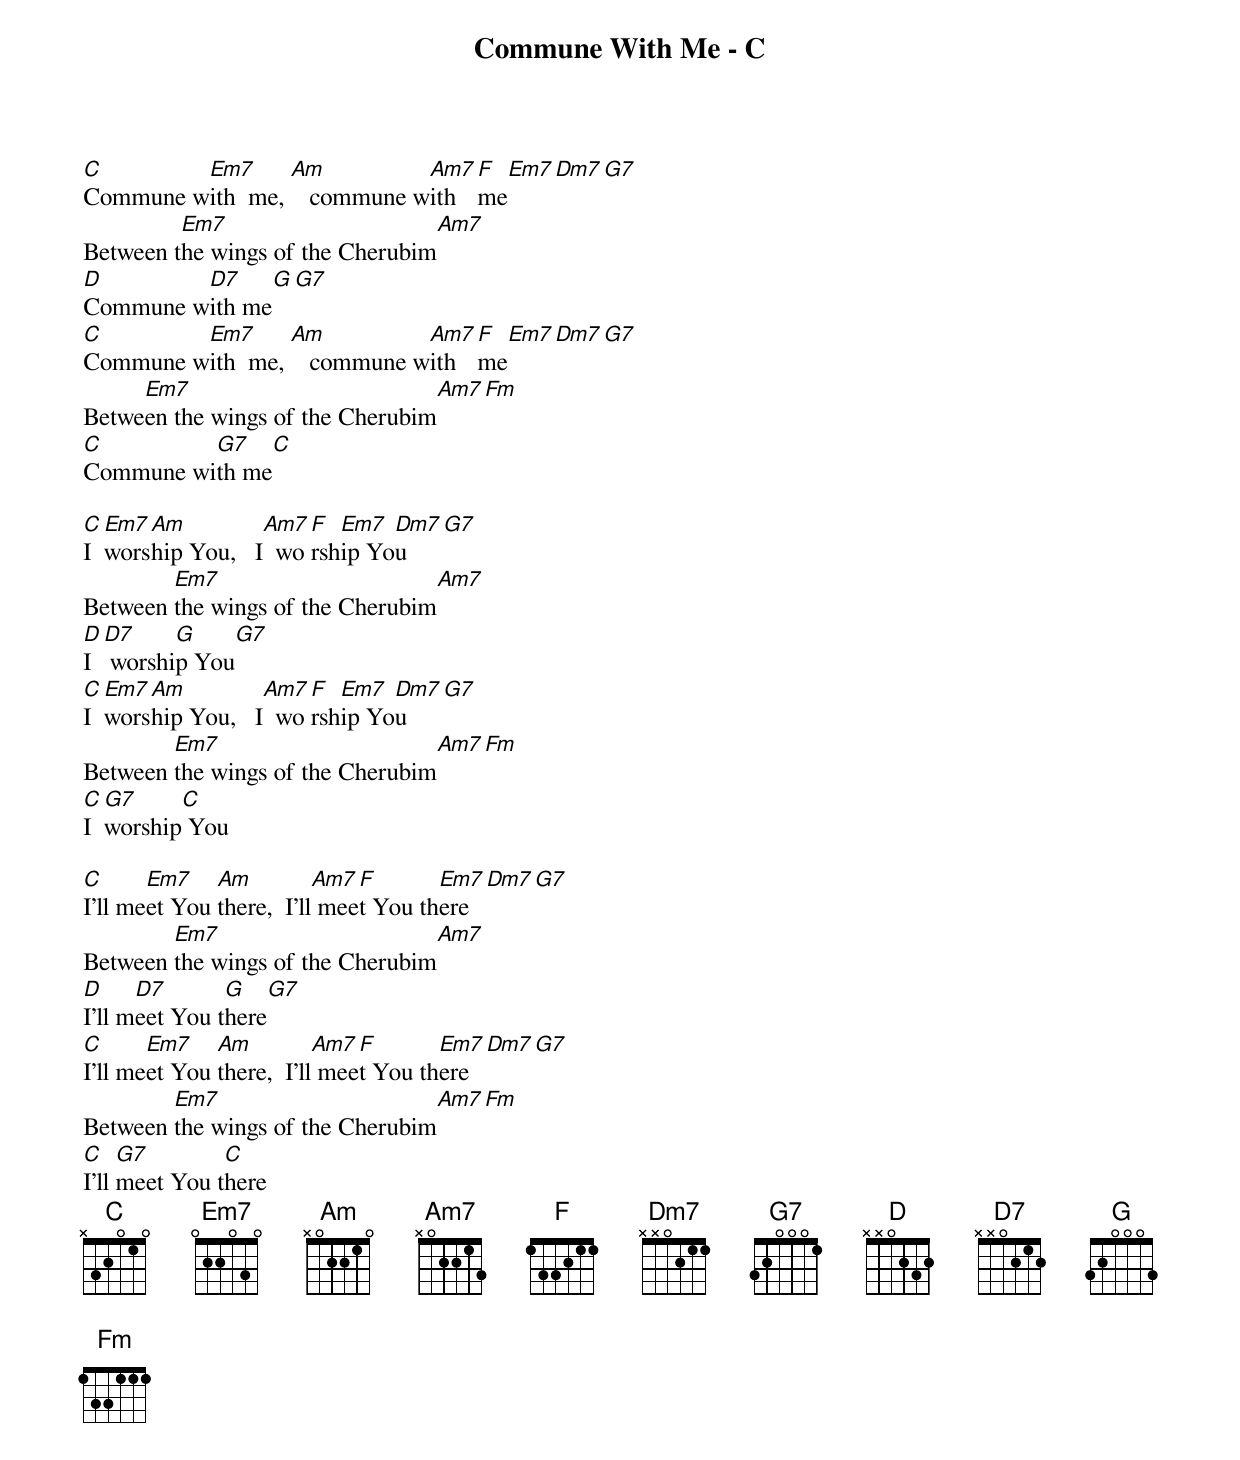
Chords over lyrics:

Commune With Me - C

C        Em7      Am          Am7 F        Em7    Dm7         G7
Commune with  me,    commune with me
         Em7                                        Am7
Between the wings of the Cherubim
D        D7       G              G7
Commune with me
C        Em7      Am          Am7 F        Em7    Dm7         G7
Commune with  me,    commune with me
     Em7                                           Am7     Fm
Between the wings of the Cherubim
C         G7        C
Commune with me

C  Em7 Am          Am7 F  Em7  Dm7         G7
I  worship You,   I  worship You
        Em7                                         Am7
Between the wings of the Cherubim
D D7     G              G7
I  worship You
C  Em7 Am          Am7 F  Em7  Dm7         G7
I  worship You,   I  worship You
        Em7                                         Am7      Fm
Between the wings of the Cherubim
C  G7     C
I  worship You

C      Em7    Am          Am7 F       Em7    Dm7         G7
I'll meet You there,  I'll meet You there
        Em7                                         Am7
Between the wings of the Cherubim
D     D7       G               G7
I'll meet You there
C      Em7    Am          Am7 F       Em7    Dm7         G7
I'll meet You there,  I'll meet You there
        Em7                                         Am7      Fm
Between the wings of the Cherubim
C    G7        C
I'll meet You there
